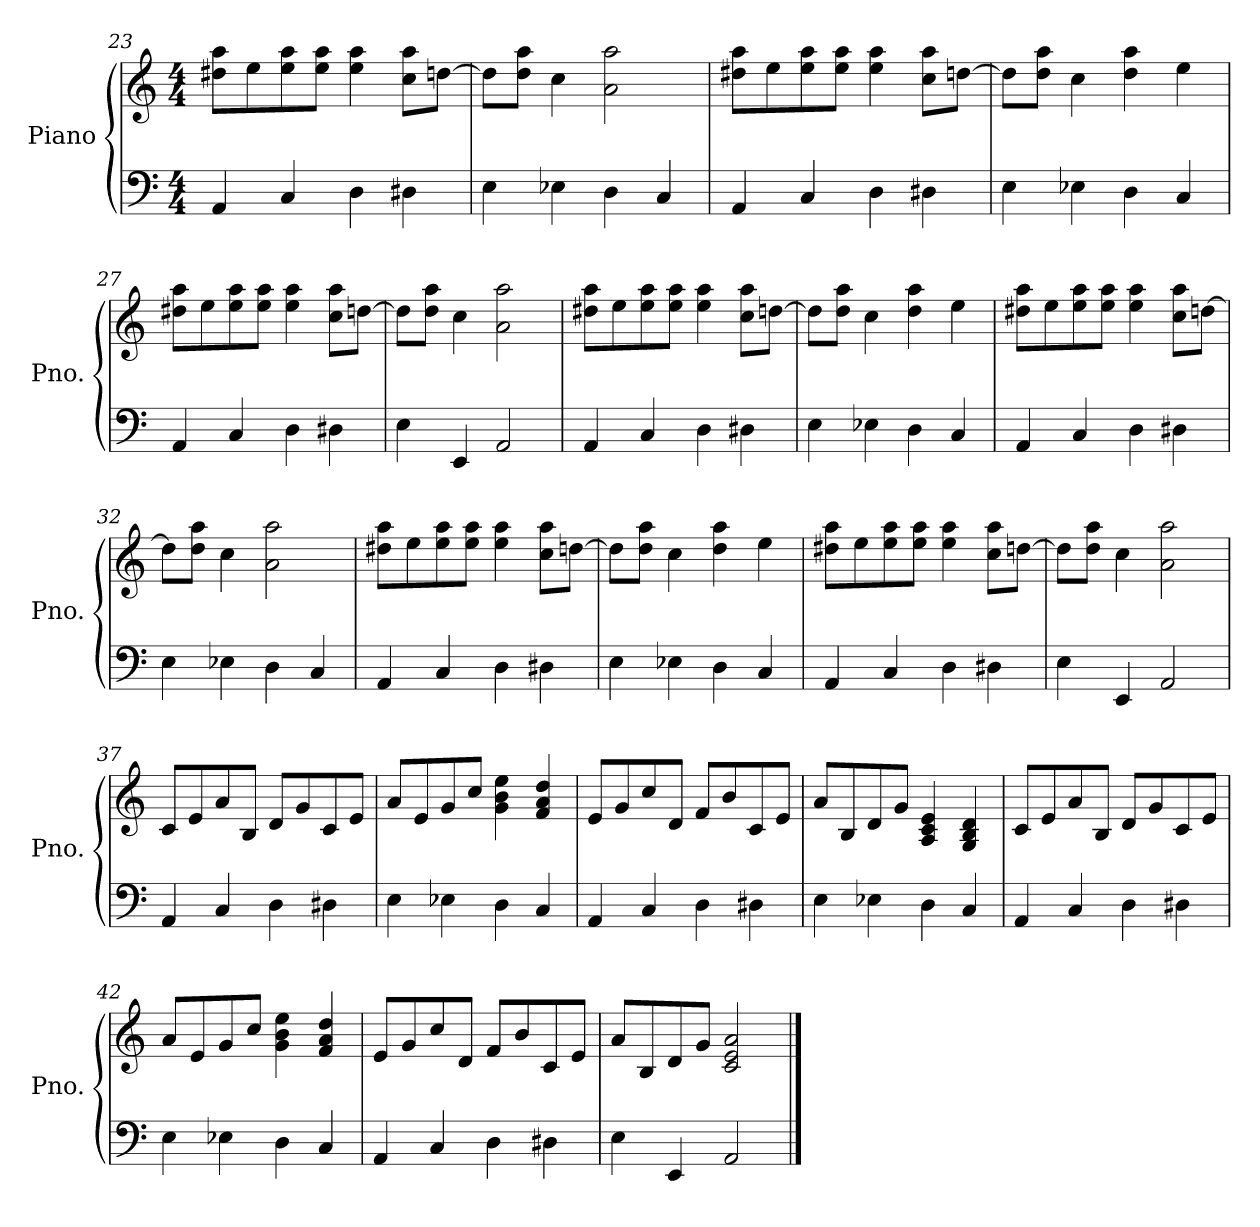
**kern	**kern
*part1	*part1
*staff2	*staff1
*I"Piano	*
*I'Pno.	*
!!LO:PB:g=z
*clefF4	*clefG2
*k[]	*k[]
*M4/4	*M4/4
=23	=23
4AA/	8dd#X\ 8aa\L
.	8ee\
4C/	8ee\ 8aa\
.	8ee\ 8aa\J
4D\	4ee\ 4aa\
4D#X\	8cc\ 8aa\L
.	[8ddn\J
=24	=24
4E\	8dd\L]
.	8dd\ 8aa\J
4E-X\	4cc\
4D\	2a\ 2aa\
4C/	.
=25	=25
4AA/	8dd#X\ 8aa\L
.	8ee\
4C/	8ee\ 8aa\
.	8ee\ 8aa\J
4D\	4ee\ 4aa\
4D#X\	8cc\ 8aa\L
.	[8ddn\J
=26	=26
4E\	8dd\L]
.	8dd\ 8aa\J
4E-X\	4cc\
4D\	4dd\ 4aa\
4C/	4ee\
=27	=27
4AA/	8dd#X\ 8aa\L
.	8ee\
4C/	8ee\ 8aa\
.	8ee\ 8aa\J
4D\	4ee\ 4aa\
4D#X\	8cc\ 8aa\L
.	[8ddn\J
!!LO:PB:g=z
=28	=28
4E\	8dd\L]
.	8dd\ 8aa\J
4EE/	4cc\
2AA/	2a\ 2aa\
=29	=29
4AA/	8dd#X\ 8aa\L
.	8ee\
4C/	8ee\ 8aa\
.	8ee\ 8aa\J
4D\	4ee\ 4aa\
4D#X\	8cc\ 8aa\L
.	[8ddn\J
=30	=30
4E\	8dd\L]
.	8dd\ 8aa\J
4E-X\	4cc\
4D\	4dd\ 4aa\
4C/	4ee\
=31	=31
4AA/	8dd#X\ 8aa\L
.	8ee\
4C/	8ee\ 8aa\
.	8ee\ 8aa\J
4D\	4ee\ 4aa\
4D#X\	8cc\ 8aa\L
.	[8ddn\J
=32	=32
4E\	8dd\L]
.	8dd\ 8aa\J
4E-X\	4cc\
4D\	2a\ 2aa\
4C/	.
=33	=33
4AA/	8dd#X\ 8aa\L
.	8ee\
4C/	8ee\ 8aa\
.	8ee\ 8aa\J
4D\	4ee\ 4aa\
4D#X\	8cc\ 8aa\L
.	[8ddn\J
!!LO:LB:g=z
=34	=34
4E\	8dd\L]
.	8dd\ 8aa\J
4E-X\	4cc\
4D\	4dd\ 4aa\
4C/	4ee\
=35	=35
4AA/	8dd#X\ 8aa\L
.	8ee\
4C/	8ee\ 8aa\
.	8ee\ 8aa\J
4D\	4ee\ 4aa\
4D#X\	8cc\ 8aa\L
.	[8ddn\J
=36	=36
4E\	8dd\L]
.	8dd\ 8aa\J
4EE/	4cc\
2AA/	2a\ 2aa\
=37	=37
4AA/	8c/L
.	8e/
4C/	8a/
.	8B/J
4D\	8d/L
.	8g/
4D#X\	8c/
.	8e/J
=38	=38
4E\	8a/L
.	8e/
4E-X\	8g/
.	8cc/J
4D\	4g\ 4b\ 4ee\
4C/	4f/ 4a/ 4dd/
=39	=39
4AA/	8e/L
.	8g/
4C/	8cc/
.	8d/J
4D\	8f/L
.	8b/
4D#X\	8c/
.	8e/J
!!LO:LB:g=z
=40	=40
4E\	8a/L
.	8B/
4E-X\	8d/
.	8g/J
4D\	4A/ 4c/ 4e/
4C/	4G/ 4B/ 4d/
=41	=41
4AA/	8c/L
.	8e/
4C/	8a/
.	8B/J
4D\	8d/L
.	8g/
4D#X\	8c/
.	8e/J
=42	=42
4E\	8a/L
.	8e/
4E-X\	8g/
.	8cc/J
4D\	4g\ 4b\ 4ee\
4C/	4f/ 4a/ 4dd/
=43	=43
4AA/	8e/L
.	8g/
4C/	8cc/
.	8d/J
4D\	8f/L
.	8b/
4D#X\	8c/
.	8e/J
=44	=44
4E\	8a/L
.	8B/
4EE/	8d/
.	8g/J
2AA/	2c/ 2e/ 2a/
==	==
*-	*-
